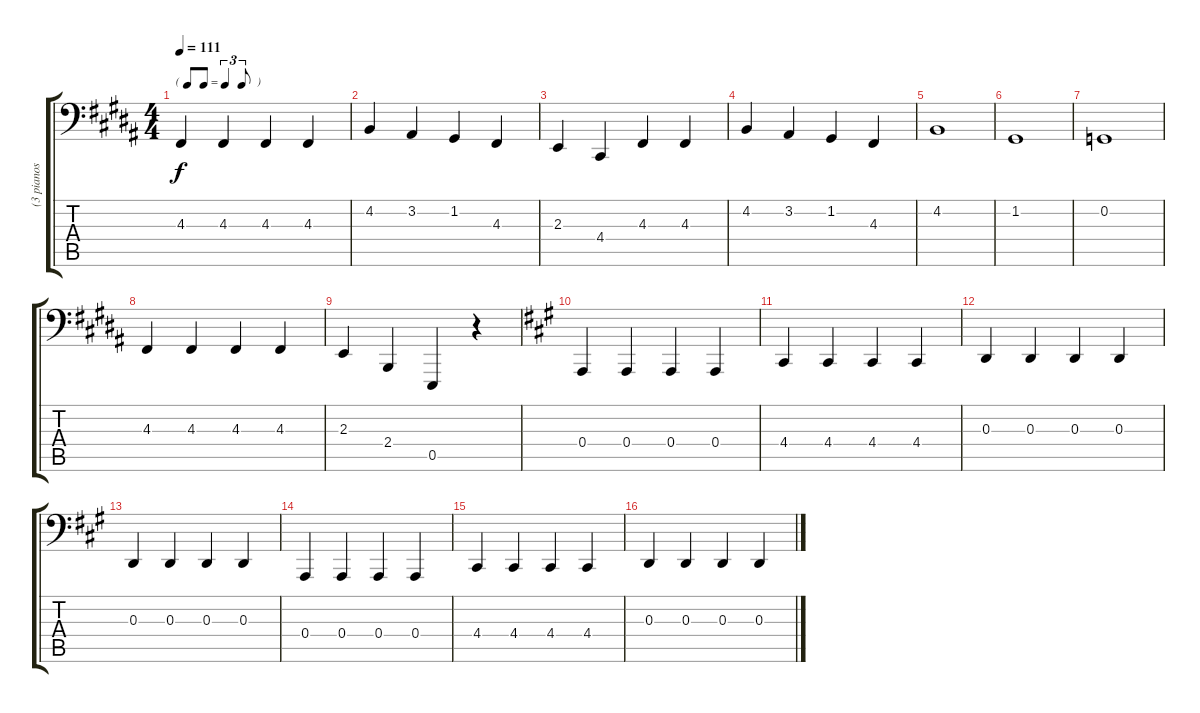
\track ("(3 pianos and a harmonium were used)" "(3 pianos ") {instrument brightacousticpiano}
\staff {score tabs}
\tuning (C3 G2 D2 A1 E1 B0) {hide}
\ts (4 4)
\tf triplet8th
\tempo 111
\clef f4
\ks b
4.3.4{dy f} 4.3.4 4.3.4 4.3.4 |
4.2.4 3.2.4 1.2.4 4.3.4 |
2.3.4 4.4.4 4.3.4 4.3.4 |
4.2.4 3.2.4 1.2.4 4.3.4 |
4.2.1 |
1.2.1 |
0.2.1 |
4.3.4 4.3.4 4.3.4 4.3.4 |
2.3.4 2.4.4 0.5.4 r.4 |
\ks a
0.4.4 0.4.4 0.4.4 0.4.4 |
4.4.4 4.4.4 4.4.4 4.4.4 |
0.3.4 0.3.4 0.3.4 0.3.4 |
0.3.4 0.3.4 0.3.4 0.3.4 |
0.4.4 0.4.4 0.4.4 0.4.4 |
4.4.4 4.4.4 4.4.4 4.4.4 |
0.3.4 0.3.4 0.3.4 0.3.4
